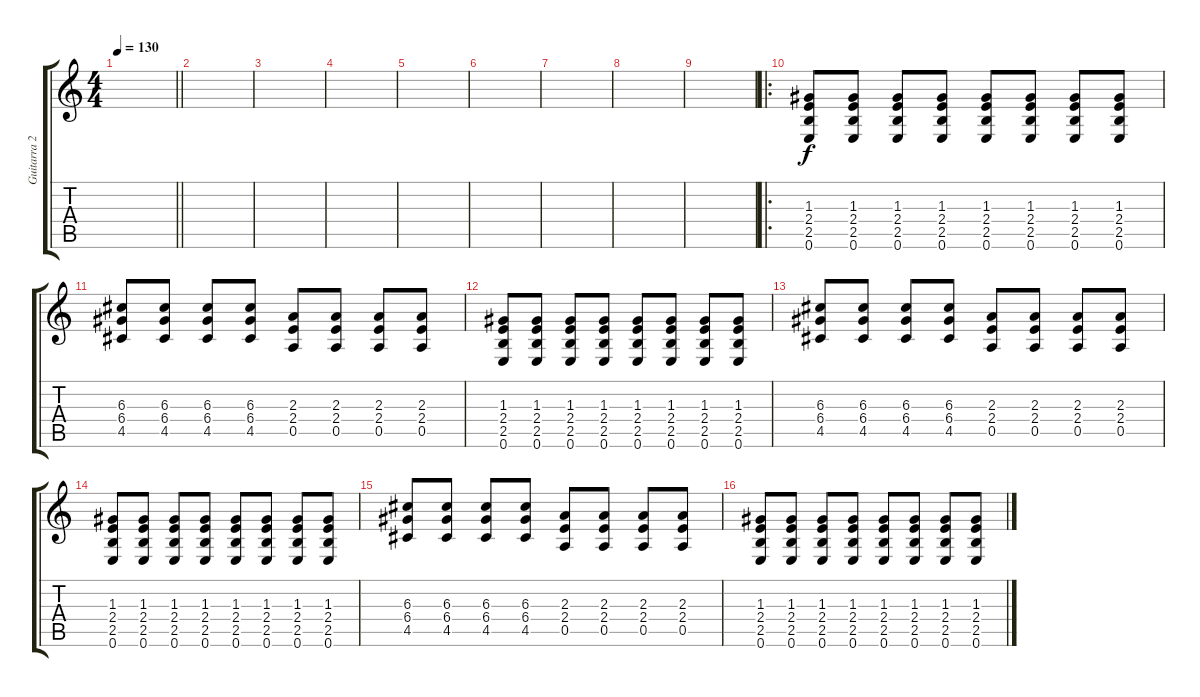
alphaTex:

\track ("Guitarra 2" "Guitarra 2") {instrument acousticguitarsteel}
\staff {score tabs}
\tuning (E4 B3 G3 D3 A2 E2) {hide}
\ts (4 4)
\tempo 130
\clef g2
\barLineRight lightlight
\ks c
|
|
|
|
|
|
|
|
|
\ro
(1.3 2.4 2.5 0.6).8 (1.3 2.4 2.5 0.6).8 (1.3 2.4 2.5 0.6).8 (1.3 2.4 2.5 0.6).8 (1.3 2.4 2.5 0.6).8 (1.3 2.4 2.5 0.6).8 (1.3 2.4 2.5 0.6).8 (1.3 2.4 2.5 0.6).8 |
(6.3 6.4 4.5).8 (6.3 6.4 4.5).8 (6.3 6.4 4.5).8 (6.3 6.4 4.5).8 (2.3 2.4 0.5).8 (2.3 2.4 0.5).8 (2.3 2.4 0.5).8 (2.3 2.4 0.5).8 |
(1.3 2.4 2.5 0.6).8 (1.3 2.4 2.5 0.6).8 (1.3 2.4 2.5 0.6).8 (1.3 2.4 2.5 0.6).8 (1.3 2.4 2.5 0.6).8 (1.3 2.4 2.5 0.6).8 (1.3 2.4 2.5 0.6).8 (1.3 2.4 2.5 0.6).8 |
(6.3 6.4 4.5).8 (6.3 6.4 4.5).8 (6.3 6.4 4.5).8 (6.3 6.4 4.5).8 (2.3 2.4 0.5).8 (2.3 2.4 0.5).8 (2.3 2.4 0.5).8 (2.3 2.4 0.5).8 |
(1.3 2.4 2.5 0.6).8 (1.3 2.4 2.5 0.6).8 (1.3 2.4 2.5 0.6).8 (1.3 2.4 2.5 0.6).8 (1.3 2.4 2.5 0.6).8 (1.3 2.4 2.5 0.6).8 (1.3 2.4 2.5 0.6).8 (1.3 2.4 2.5 0.6).8 |
(6.3 6.4 4.5).8 (6.3 6.4 4.5).8 (6.3 6.4 4.5).8 (6.3 6.4 4.5).8 (2.3 2.4 0.5).8 (2.3 2.4 0.5).8 (2.3 2.4 0.5).8 (2.3 2.4 0.5).8 |
(1.3 2.4 2.5 0.6).8 (1.3 2.4 2.5 0.6).8 (1.3 2.4 2.5 0.6).8 (1.3 2.4 2.5 0.6).8 (1.3 2.4 2.5 0.6).8 (1.3 2.4 2.5 0.6).8 (1.3 2.4 2.5 0.6).8 (1.3 2.4 2.5 0.6).8
